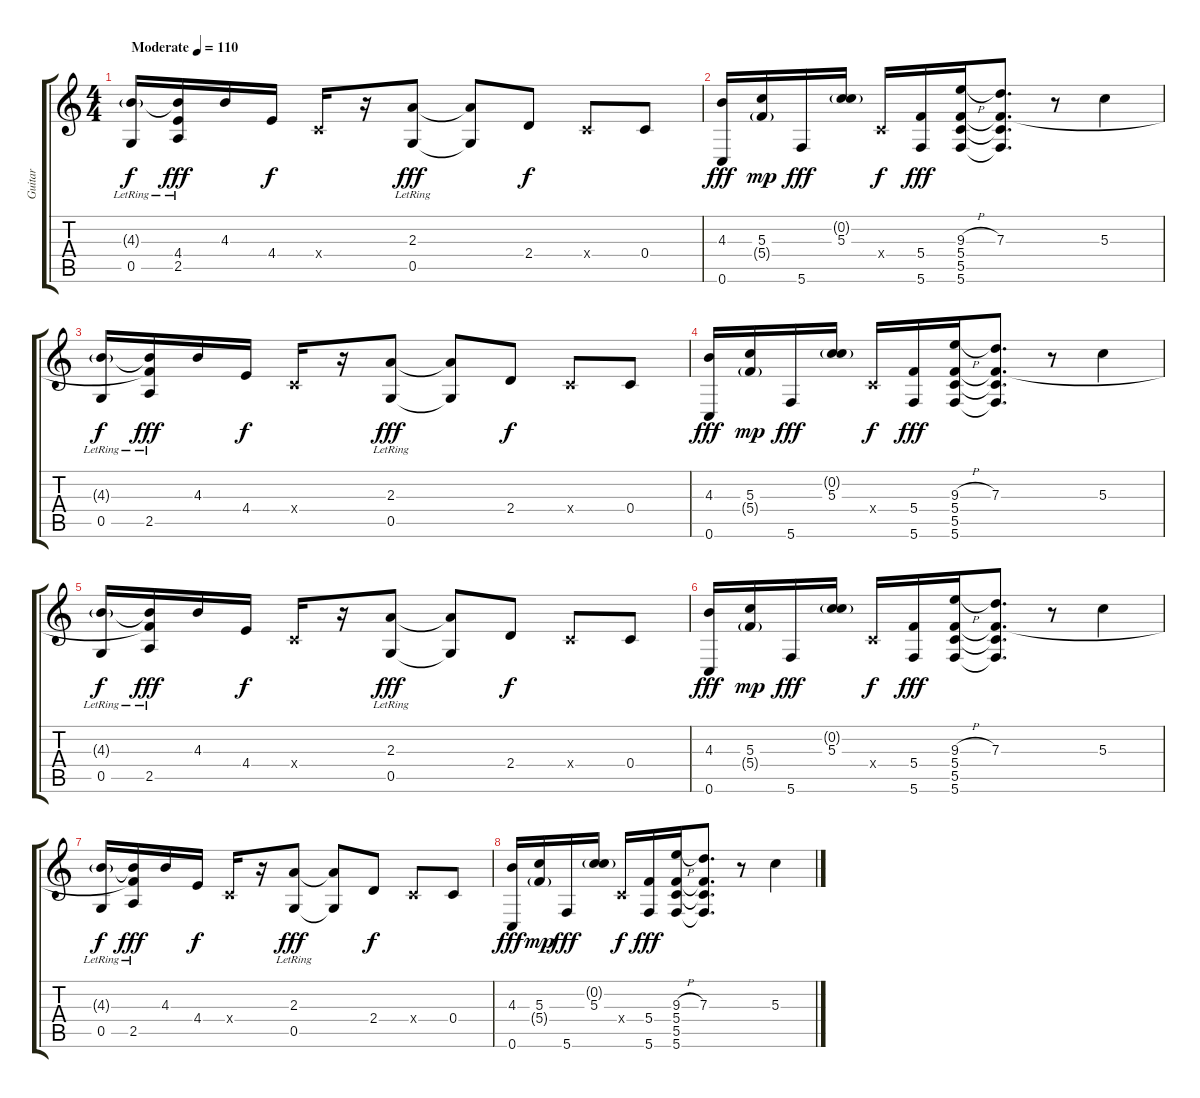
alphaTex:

\track ("Guitar" "Guitar") {instrument acousticguitarsteel}
\staff {score tabs}
\tuning (E4 C4 G3 C3 G2 C2) {hide}
\ts (4 4)
\tempo (110 "Moderate")
\clef g2
\ks c
(4.3{g lr} 0.5).16{dy f instrument acousticguitarsteel} (4.3{t} 4.4 2.5{lr}).16{dy fff} 4.3.16 4.4.16{dy f} 0.4{x}.16 r.16 (2.3{lr} 0.5{lr}).8{dy fff} (2.3{t} 0.5{t}).8 2.4.8{dy f} 0.4{x}.8 0.4.8 |
(4.3 0.6).16{dy fff} (5.3 5.4{g}).16{dy mp} 5.6.16{dy fff} (0.2{g} 5.3).16 0.4{x}.16{dy f} (5.4 5.6).16{dy fff} (9.3{h} 5.4 5.5 5.6).16 (7.3 5.4{t} 5.5{t} 5.6{t}).8{d} r.8 5.3.4 |
(4.3{g lr} 0.5).16{dy f} (4.3{t} 5.4{t} 2.5{lr}).16{dy fff} 4.3.16 4.4.16{dy f} 0.4{x}.16 r.16 (2.3{lr} 0.5{lr}).8{dy fff} (2.3{t} 0.5{t}).8 2.4.8{dy f} 0.4{x}.8 0.4.8 |
(4.3 0.6).16{dy fff} (5.3 5.4{g}).16{dy mp} 5.6.16{dy fff} (0.2{g} 5.3).16 0.4{x}.16{dy f} (5.4 5.6).16{dy fff} (9.3{h} 5.4 5.5 5.6).16 (7.3 5.4{t} 5.5{t} 5.6{t}).8{d} r.8 5.3.4 |
(4.3{g lr} 0.5).16{dy f} (4.3{t} 5.4{t} 2.5{lr}).16{dy fff} 4.3.16 4.4.16{dy f} 0.4{x}.16 r.16 (2.3{lr} 0.5{lr}).8{dy fff} (2.3{t} 0.5{t}).8 2.4.8{dy f} 0.4{x}.8 0.4.8 |
(4.3 0.6).16{dy fff} (5.3 5.4{g}).16{dy mp} 5.6.16{dy fff} (0.2{g} 5.3).16 0.4{x}.16{dy f} (5.4 5.6).16{dy fff} (9.3{h} 5.4 5.5 5.6).16 (7.3 5.4{t} 5.5{t} 5.6{t}).8{d} r.8 5.3.4 |
(4.3{g lr} 0.5).16{dy f} (4.3{t} 5.4{t} 2.5{lr}).16{dy fff} 4.3.16 4.4.16{dy f} 0.4{x}.16 r.16 (2.3{lr} 0.5{lr}).8{dy fff} (2.3{t} 0.5{t}).8 2.4.8{dy f} 0.4{x}.8 0.4.8 |
(4.3 0.6).16{dy fff} (5.3 5.4{g}).16{dy mp} 5.6.16{dy fff} (0.2{g} 5.3).16 0.4{x}.16{dy f} (5.4 5.6).16{dy fff} (9.3{h} 5.4 5.5 5.6).16 (7.3 5.4{t} 5.5{t} 5.6{t}).8{d} r.8 5.3.4
